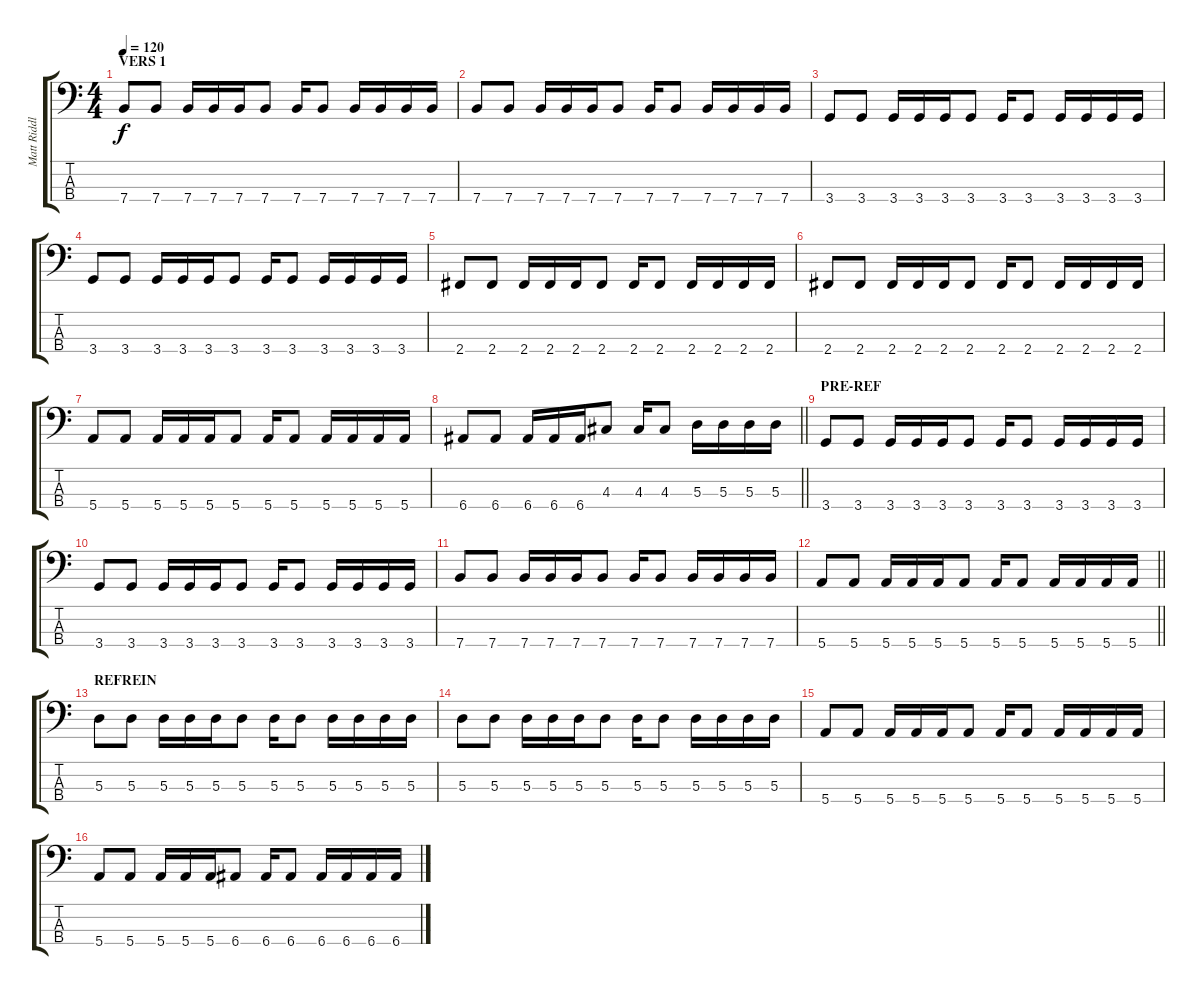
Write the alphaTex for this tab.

\track ("Matt Riddle" "Matt Riddl") {instrument electricbassfinger}
\staff {score tabs}
\tuning (G2 D2 A1 E1) {hide}
\ts (4 4)
\section ("" "VERS 1")
\tempo 120
\clef f4
\ks c
7.4.8{dy f} 7.4.8 7.4.16 7.4.16 7.4.16 7.4.8 7.4.16 7.4.8 7.4.16 7.4.16 7.4.16 7.4.16 |
7.4.8 7.4.8 7.4.16 7.4.16 7.4.16 7.4.8 7.4.16 7.4.8 7.4.16 7.4.16 7.4.16 7.4.16 |
3.4.8 3.4.8 3.4.16 3.4.16 3.4.16 3.4.8 3.4.16 3.4.8 3.4.16 3.4.16 3.4.16 3.4.16 |
3.4.8 3.4.8 3.4.16 3.4.16 3.4.16 3.4.8 3.4.16 3.4.8 3.4.16 3.4.16 3.4.16 3.4.16 |
2.4.8 2.4.8 2.4.16 2.4.16 2.4.16 2.4.8 2.4.16 2.4.8 2.4.16 2.4.16 2.4.16 2.4.16 |
2.4.8 2.4.8 2.4.16 2.4.16 2.4.16 2.4.8 2.4.16 2.4.8 2.4.16 2.4.16 2.4.16 2.4.16 |
5.4.8 5.4.8 5.4.16 5.4.16 5.4.16 5.4.8 5.4.16 5.4.8 5.4.16 5.4.16 5.4.16 5.4.16 |
\barLineRight lightlight
6.4.8 6.4.8 6.4.16 6.4.16 6.4.16 4.3.8 4.3.16 4.3.8 5.3.16 5.3.16 5.3.16 5.3.16 |
\section ("" "PRE-REF")
3.4.8 3.4.8 3.4.16 3.4.16 3.4.16 3.4.8 3.4.16 3.4.8 3.4.16 3.4.16 3.4.16 3.4.16 |
3.4.8 3.4.8 3.4.16 3.4.16 3.4.16 3.4.8 3.4.16 3.4.8 3.4.16 3.4.16 3.4.16 3.4.16 |
7.4.8 7.4.8 7.4.16 7.4.16 7.4.16 7.4.8 7.4.16 7.4.8 7.4.16 7.4.16 7.4.16 7.4.16 |
\barLineRight lightlight
5.4.8 5.4.8 5.4.16 5.4.16 5.4.16 5.4.8 5.4.16 5.4.8 5.4.16 5.4.16 5.4.16 5.4.16 |
\section ("" "REFREIN")
5.3.8 5.3.8 5.3.16 5.3.16 5.3.16 5.3.8 5.3.16 5.3.8 5.3.16 5.3.16 5.3.16 5.3.16 |
5.3.8 5.3.8 5.3.16 5.3.16 5.3.16 5.3.8 5.3.16 5.3.8 5.3.16 5.3.16 5.3.16 5.3.16 |
5.4.8 5.4.8 5.4.16 5.4.16 5.4.16 5.4.8 5.4.16 5.4.8 5.4.16 5.4.16 5.4.16 5.4.16 |
5.4.8 5.4.8 5.4.16 5.4.16 5.4.16 6.4.8 6.4.16 6.4.8 6.4.16 6.4.16 6.4.16 6.4.16
